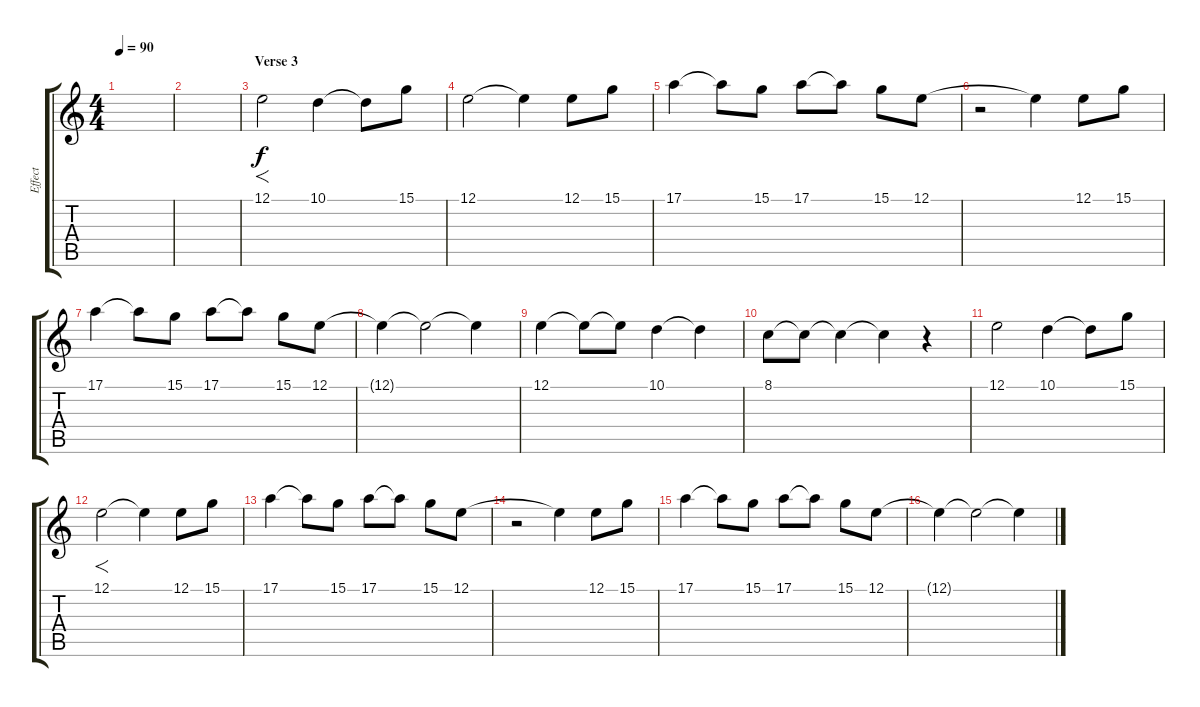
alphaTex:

\track ("Effect" "Effect") {instrument violin}
\staff {score tabs}
\tuning (E4 B3 G3 D3 A2 E2) {hide}
\ts (4 4)
\tempo 90
\clef g2
\ks c
|
|
\section ("" "Verse 3 ")
12.1.2{f} 10.1.4 10.1{t}.8 15.1.8 |
12.1.2 12.1{t}.4 12.1.8 15.1.8 |
17.1.4 17.1{t}.8 15.1.8 17.1.8 17.1{t}.8 15.1.8 12.1.8 |
r.2 12.1{t}.4 12.1.8 15.1.8 |
17.1.4 17.1{t}.8 15.1.8 17.1.8 17.1{t}.8 15.1.8 12.1.8 |
12.1{t}.4 12.1{t}.2 12.1{t}.4 |
12.1.4 12.1{t}.8 12.1{t}.8 10.1.4 10.1{t}.4 |
8.1.8 8.1{t}.8 8.1{t}.4 8.1{t}.4 r.4 |
12.1.2 10.1.4 10.1{t}.8 15.1.8 |
12.1.2{f} 12.1{t}.4 12.1.8 15.1.8 |
17.1.4 17.1{t}.8 15.1.8 17.1.8 17.1{t}.8 15.1.8 12.1.8 |
r.2 12.1{t}.4 12.1.8 15.1.8 |
17.1.4 17.1{t}.8 15.1.8 17.1.8 17.1{t}.8 15.1.8 12.1.8 |
12.1{t}.4 12.1{t}.2 12.1{t}.4
